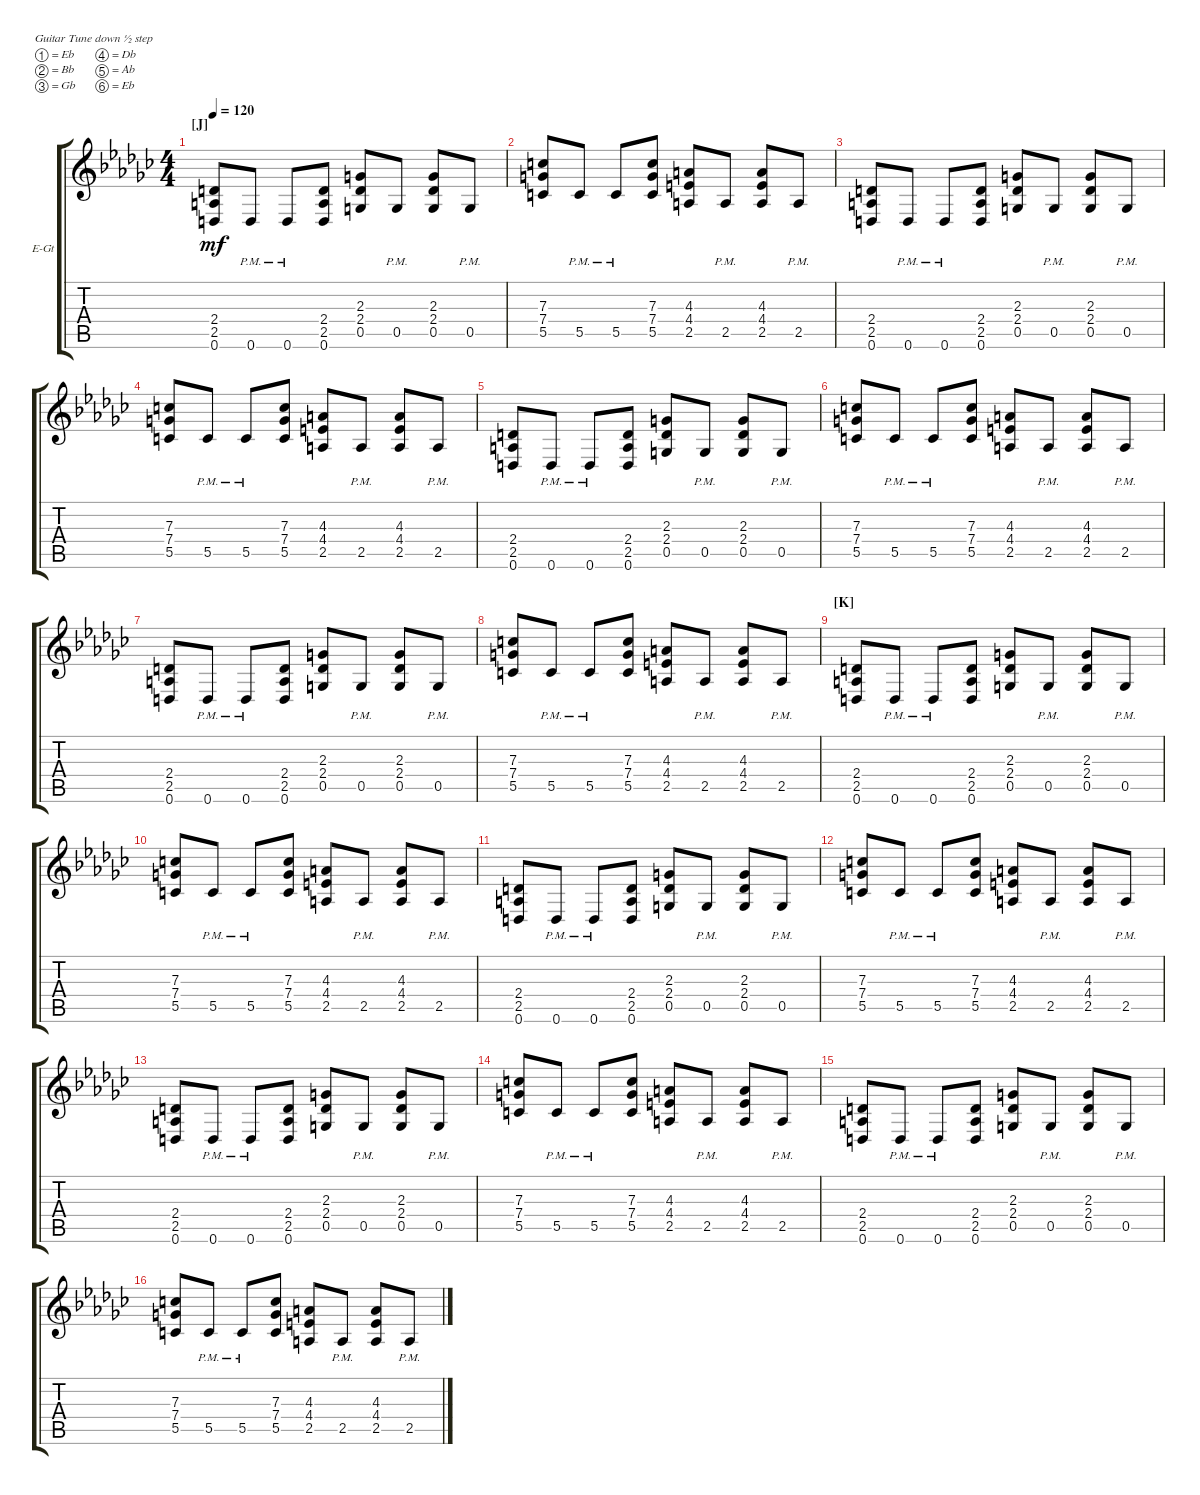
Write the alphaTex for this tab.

\defaultSystemsLayout 4
\bracketExtendMode groupsimilarinstruments
\firstSystemTrackNameOrientation horizontal
\otherSystemsTrackNameOrientation horizontal
\track ("Electric Guitar" "E-Gt") {instrument distortionguitar}
\staff {score tabs}
\tuning (Eb4 Bb3 Gb3 Db3 Ab2 Eb2)
\displaytranspose 11
\ts (4 4)
\section ("J" "")
\tempo 120
\clef g2
\ks ebminor
(0.6 2.4 2.5).8{dy mf} 0.6{pm}.8 0.6{pm}.8 (0.6 2.5 2.4).8 (0.5 2.4 2.3).8 0.5{pm}.8 (0.5 2.3 2.4).8 0.5{pm}.8 |
(5.5 7.4 7.3).8 5.5{pm}.8 5.5{pm}.8 (5.5 7.4 7.3).8 (2.5 4.4 4.3).8 2.5{pm}.8 (2.5 4.3 4.4).8 2.5{pm}.8 |
(0.6 2.4 2.5).8 0.6{pm}.8 0.6{pm}.8 (0.6 2.5 2.4).8 (0.5 2.4 2.3).8 0.5{pm}.8 (0.5 2.3 2.4).8 0.5{pm}.8 |
(5.5 7.4 7.3).8 5.5{pm}.8 5.5{pm}.8 (5.5 7.4 7.3).8 (2.5 4.4 4.3).8 2.5{pm}.8 (2.5 4.3 4.4).8 2.5{pm}.8 |
(0.6 2.4 2.5).8 0.6{pm}.8 0.6{pm}.8 (0.6 2.5 2.4).8 (0.5 2.4 2.3).8 0.5{pm}.8 (0.5 2.3 2.4).8 0.5{pm}.8 |
(5.5 7.4 7.3).8 5.5{pm}.8 5.5{pm}.8 (5.5 7.4 7.3).8 (2.5 4.4 4.3).8 2.5{pm}.8 (2.5 4.3 4.4).8 2.5{pm}.8 |
(0.6 2.4 2.5).8 0.6{pm}.8 0.6{pm}.8 (0.6 2.5 2.4).8 (0.5 2.4 2.3).8 0.5{pm}.8 (0.5 2.3 2.4).8 0.5{pm}.8 |
(5.5 7.4 7.3).8 5.5{pm}.8 5.5{pm}.8 (5.5 7.4 7.3).8 (2.5 4.4 4.3).8 2.5{pm}.8 (2.5 4.3 4.4).8 2.5{pm}.8 |
\section ("K" "")
(0.6 2.4 2.5).8 0.6{pm}.8 0.6{pm}.8 (0.6 2.5 2.4).8 (0.5 2.4 2.3).8 0.5{pm}.8 (0.5 2.3 2.4).8 0.5{pm}.8 |
(5.5 7.4 7.3).8 5.5{pm}.8 5.5{pm}.8 (5.5 7.4 7.3).8 (2.5 4.4 4.3).8 2.5{pm}.8 (2.5 4.3 4.4).8 2.5{pm}.8 |
(0.6 2.4 2.5).8 0.6{pm}.8 0.6{pm}.8 (0.6 2.5 2.4).8 (0.5 2.4 2.3).8 0.5{pm}.8 (0.5 2.3 2.4).8 0.5{pm}.8 |
(5.5 7.4 7.3).8 5.5{pm}.8 5.5{pm}.8 (5.5 7.4 7.3).8 (2.5 4.4 4.3).8 2.5{pm}.8 (2.5 4.3 4.4).8 2.5{pm}.8 |
(0.6 2.4 2.5).8 0.6{pm}.8 0.6{pm}.8 (0.6 2.5 2.4).8 (0.5 2.4 2.3).8 0.5{pm}.8 (0.5 2.3 2.4).8 0.5{pm}.8 |
(5.5 7.4 7.3).8 5.5{pm}.8 5.5{pm}.8 (5.5 7.4 7.3).8 (2.5 4.4 4.3).8 2.5{pm}.8 (2.5 4.3 4.4).8 2.5{pm}.8 |
(0.6 2.4 2.5).8 0.6{pm}.8 0.6{pm}.8 (0.6 2.5 2.4).8 (0.5 2.4 2.3).8 0.5{pm}.8 (0.5 2.3 2.4).8 0.5{pm}.8 |
(5.5 7.4 7.3).8 5.5{pm}.8 5.5{pm}.8 (5.5 7.4 7.3).8 (2.5 4.4 4.3).8 2.5{pm}.8 (2.5 4.3 4.4).8 2.5{pm}.8
